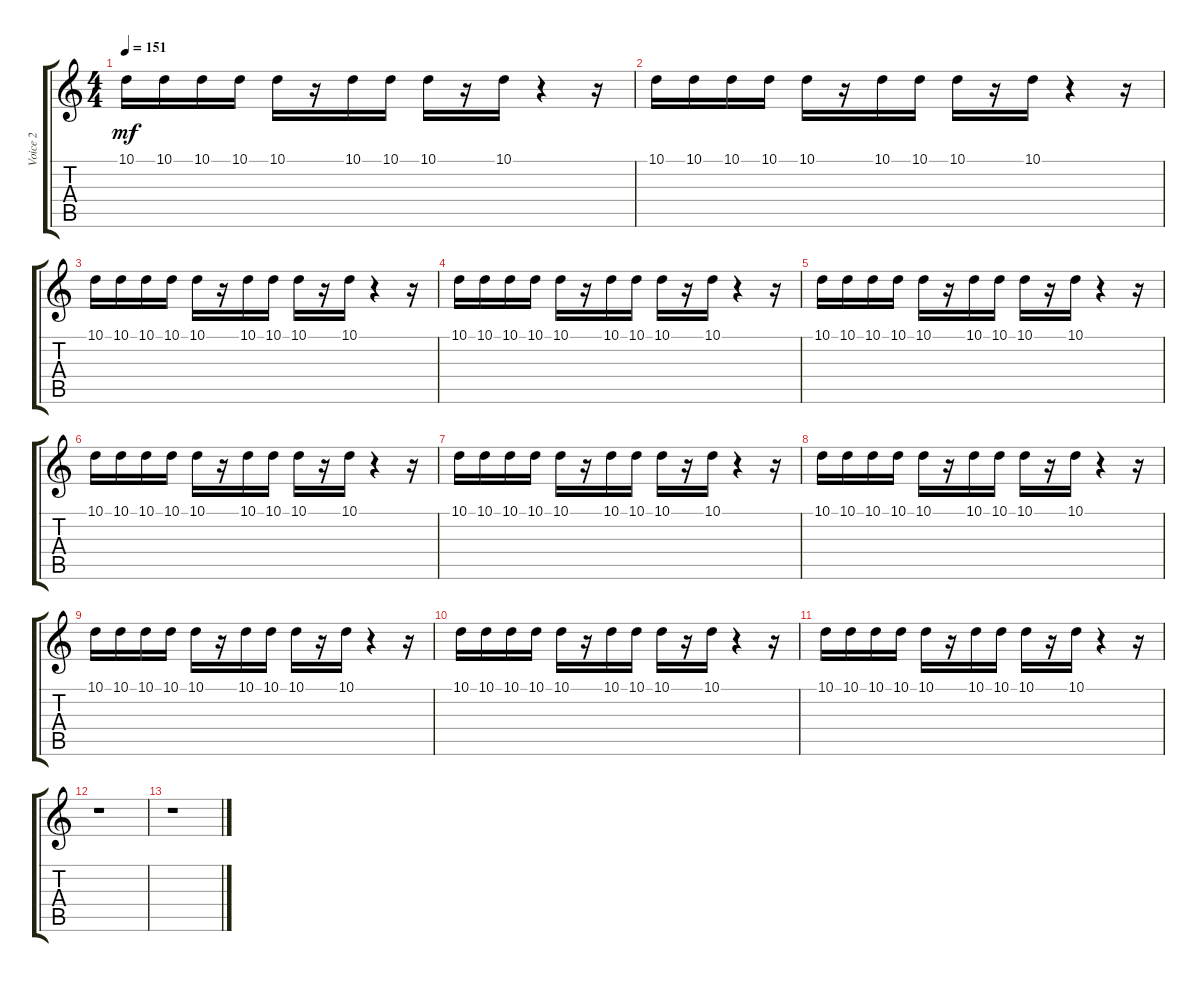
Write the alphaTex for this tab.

\track ("Voice 2" "Voice 2") {instrument stringensemble1}
\staff {score tabs}
\tuning (E4 B3 G3 D3 A2 E2) {hide}
\ts (4 4)
\tempo 151
\clef g2
\ks c
10.1.16{dy mf} 10.1.16 10.1.16 10.1.16 10.1.16 r.16 10.1.16 10.1.16 10.1.16 r.16 10.1.16 r.4 r.16 |
10.1.16 10.1.16 10.1.16 10.1.16 10.1.16 r.16 10.1.16 10.1.16 10.1.16 r.16 10.1.16 r.4 r.16 |
10.1.16 10.1.16 10.1.16 10.1.16 10.1.16 r.16 10.1.16 10.1.16 10.1.16 r.16 10.1.16 r.4 r.16 |
10.1.16 10.1.16 10.1.16 10.1.16 10.1.16 r.16 10.1.16 10.1.16 10.1.16 r.16 10.1.16 r.4 r.16 |
10.1.16 10.1.16 10.1.16 10.1.16 10.1.16 r.16 10.1.16 10.1.16 10.1.16 r.16 10.1.16 r.4 r.16 |
10.1.16 10.1.16 10.1.16 10.1.16 10.1.16 r.16 10.1.16 10.1.16 10.1.16 r.16 10.1.16 r.4 r.16 |
10.1.16 10.1.16 10.1.16 10.1.16 10.1.16 r.16 10.1.16 10.1.16 10.1.16 r.16 10.1.16 r.4 r.16 |
10.1.16 10.1.16 10.1.16 10.1.16 10.1.16 r.16 10.1.16 10.1.16 10.1.16 r.16 10.1.16 r.4 r.16 |
10.1.16 10.1.16 10.1.16 10.1.16 10.1.16 r.16 10.1.16 10.1.16 10.1.16 r.16 10.1.16 r.4 r.16 |
10.1.16 10.1.16 10.1.16 10.1.16 10.1.16 r.16 10.1.16 10.1.16 10.1.16 r.16 10.1.16 r.4 r.16 |
10.1.16 10.1.16 10.1.16 10.1.16 10.1.16 r.16 10.1.16 10.1.16 10.1.16 r.16 10.1.16 r.4 r.16 |
r.1 |
r.1
